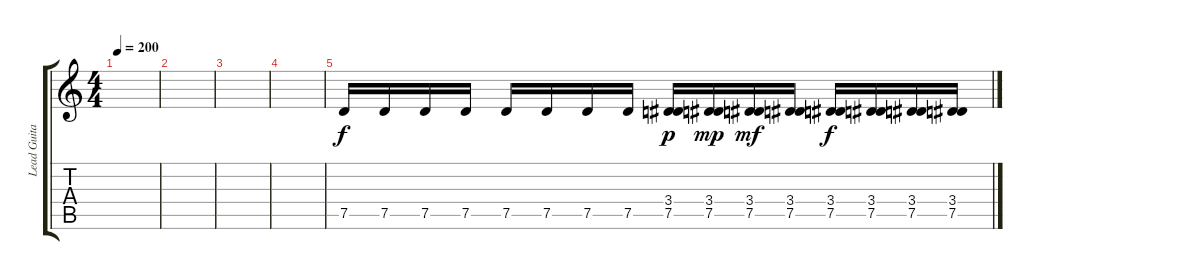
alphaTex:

\track ("Lead Guitar #2" "Lead Guita") {instrument distortionguitar}
\staff {score tabs}
\tuning (D4 A3 F3 C3 G2 C2) {hide}
\ts (4 4)
\tempo 200
\clef g2
\ks c
|
|
|
|
7.5.16 7.5.16 7.5.16 7.5.16 7.5.16 7.5.16 7.5.16 7.5.16 (3.4 7.5).16{dy p} (3.4 7.5).16{dy mp} (3.4 7.5).16{dy mf} (3.4 7.5).16 (3.4 7.5).16{dy f} (3.4 7.5).16 (3.4 7.5).16 (3.4 7.5).16
